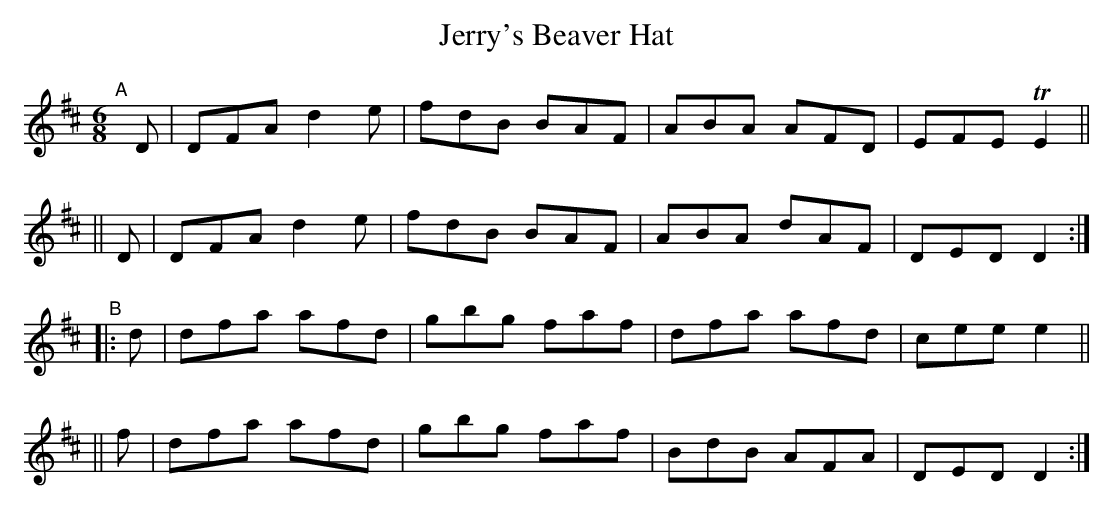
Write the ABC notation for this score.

X:1
T: Jerry's Beaver Hat
M: 6/8
L: 1/8
K: D
"^A"\
[|]D | DFA d2e | fdB BAF | ABA AFD | EFE TE2 ||
|| D | DFA d2e | fdB BAF | ABA dAF | DED D2 :|
"^B"\
|: d | dfa afd | gbg faf | dfa afd | cee e2 ||
|| f | dfa afd | gbg faf | BdB AFA | DEDD2 :|
